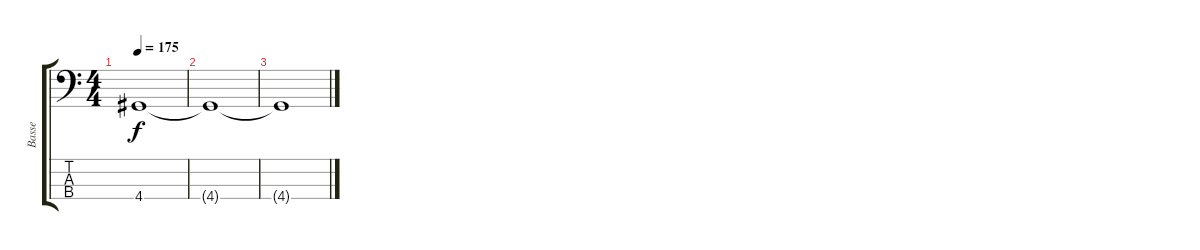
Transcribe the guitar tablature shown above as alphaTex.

\track ("Basse" "Basse") {instrument electricbassfinger}
\staff {score tabs}
\tuning (G2 D2 A1 E1) {hide}
\ts (4 4)
\tempo 175
\clef f4
\ks c
4.4.1{dy f} |
4.4{t}.1 |
4.4{t}.1
